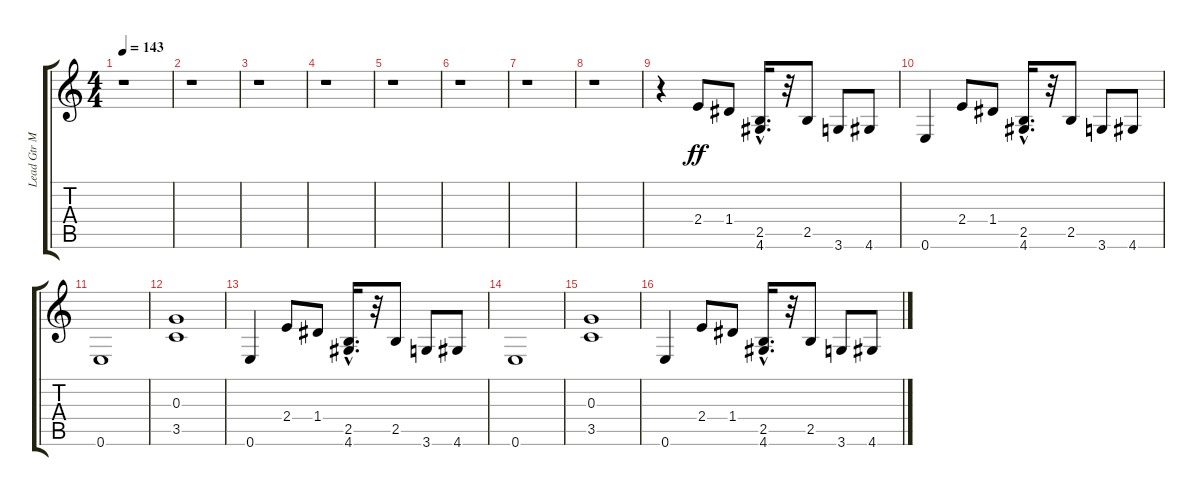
\track ("Lead Gtr Muted" "Lead Gtr M") {instrument electricguitarmuted}
\staff {score tabs}
\tuning (E4 B3 G3 D3 A2 E2) {hide}
\ts (4 4)
\tempo 143
\clef g2
\ks c
r.1{dy ff instrument electricguitarmuted} |
r.1 |
r.1 |
r.1 |
r.1 |
r.1 |
r.1 |
r.1 |
r.4 2.4.8 1.4.8 (2.5 4.6{hac}).16{d} r.32 2.5.8 3.6.8 4.6.8 |
0.6.4 2.4.8 1.4.8 (2.5 4.6{hac}).16{d} r.32 2.5.8 3.6.8 4.6.8 |
0.6.1 |
(0.3 3.5).1 |
0.6.4 2.4.8 1.4.8 (2.5 4.6{hac}).16{d} r.32 2.5.8 3.6.8 4.6.8 |
0.6.1 |
(0.3 3.5).1 |
0.6.4 2.4.8 1.4.8 (2.5 4.6{hac}).16{d} r.32 2.5.8 3.6.8 4.6.8
